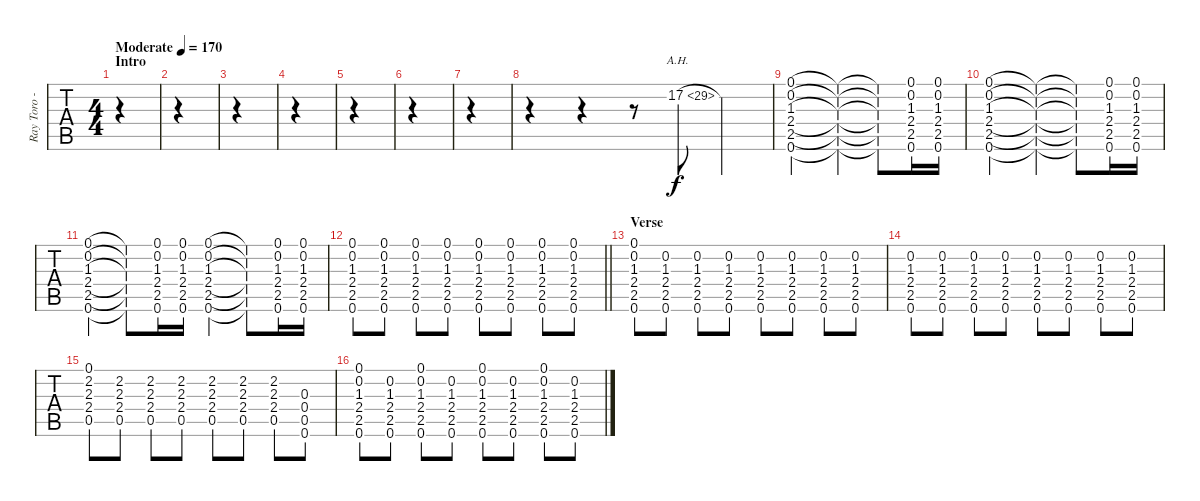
\track ("Ray Toro - Guitar One" "Ray Toro -") {instrument distortionguitar}
\staff {tabs}
\tuning (E4 B3 G3 D3 A2 E2) {hide}
\ts (4 4)
\section ("" "Intro")
\tempo (170 "Moderate")
\clef g2
\ks c
|
|
|
|
|
|
|
r.4 r.4 r.8 17.2{ah 12}.8 17.2{t}.4 |
(0.1 0.2 1.3 2.4 2.5 0.6).2 (0.1{t} 0.2{t} 1.3{t} 2.4{t} 2.5{t} 0.6{t}).4 (0.1{t} 0.2{t} 1.3{t} 2.4{t} 2.5{t} 0.6{t}).8 (0.1 0.2 1.3 2.4 2.5 0.6).16 (0.1 0.2 1.3 2.4 2.5 0.6).16 |
(0.1 0.2 1.3 2.4 2.5 0.6).2 (0.1{t} 0.2{t} 1.3{t} 2.4{t} 2.5{t} 0.6{t}).4 (0.1{t} 0.2{t} 1.3{t} 2.4{t} 2.5{t} 0.6{t}).8 (0.1 0.2 1.3 2.4 2.5 0.6).16 (0.1 0.2 1.3 2.4 2.5 0.6).16 |
(0.1 0.2 1.3 2.4 2.5 0.6).4 (0.1{t} 0.2{t} 1.3{t} 2.4{t} 2.5{t} 0.6{t}).8 (0.1 0.2 1.3 2.4 2.5 0.6).16 (0.1 0.2 1.3 2.4 2.5 0.6).16 (0.1 0.2 1.3 2.4 2.5 0.6).4 (0.1{t} 0.2{t} 1.3{t} 2.4{t} 2.5{t} 0.6{t}).8 (0.1 0.2 1.3 2.4 2.5 0.6).16 (0.1 0.2 1.3 2.4 2.5 0.6).16 |
\barLineRight lightlight
(0.1 0.2 1.3 2.4 2.5 0.6).8 (0.1 0.2 1.3 2.4 2.5 0.6).8 (0.1 0.2 1.3 2.4 2.5 0.6).8 (0.1 0.2 1.3 2.4 2.5 0.6).8 (0.1 0.2 1.3 2.4 2.5 0.6).8 (0.1 0.2 1.3 2.4 2.5 0.6).8 (0.1 0.2 1.3 2.4 2.5 0.6).8 (0.1 0.2 1.3 2.4 2.5 0.6).8 |
\section ("" "Verse")
(0.1 0.2 1.3 2.4 2.5 0.6).8{volume 10} (0.2 1.3 2.4 2.5 0.6).8 (0.2 1.3 2.4 2.5 0.6).8 (0.2 1.3 2.4 2.5 0.6).8 (0.2 1.3 2.4 2.5 0.6).8 (0.2 1.3 2.4 2.5 0.6).8 (0.2 1.3 2.4 2.5 0.6).8 (0.2 1.3 2.4 2.5 0.6).8 |
(0.2 1.3 2.4 2.5 0.6).8 (0.2 1.3 2.4 2.5 0.6).8 (0.2 1.3 2.4 2.5 0.6).8 (0.2 1.3 2.4 2.5 0.6).8 (0.2 1.3 2.4 2.5 0.6).8 (0.2 1.3 2.4 2.5 0.6).8 (0.2 1.3 2.4 2.5 0.6).8 (0.2 1.3 2.4 2.5 0.6).8 |
(0.1 2.2 2.3 2.4 0.5).8 (2.2 2.3 2.4 0.5).8 (2.2 2.3 2.4 0.5).8 (2.2 2.3 2.4 0.5).8 (2.2 2.3 2.4 0.5).8 (2.2 2.3 2.4 0.5).8 (2.2 2.3 2.4 0.5).8 (0.3 0.4 0.5 0.6).8 |
(0.1 0.2 1.3 2.4 2.5 0.6).8 (0.2 1.3 2.4 2.5 0.6).8 (0.1 0.2 1.3 2.4 2.5 0.6).8 (0.2 1.3 2.4 2.5 0.6).8 (0.1 0.2 1.3 2.4 2.5 0.6).8 (0.2 1.3 2.4 2.5 0.6).8 (0.1 0.2 1.3 2.4 2.5 0.6).8 (0.2 1.3 2.4 2.5 0.6).8
